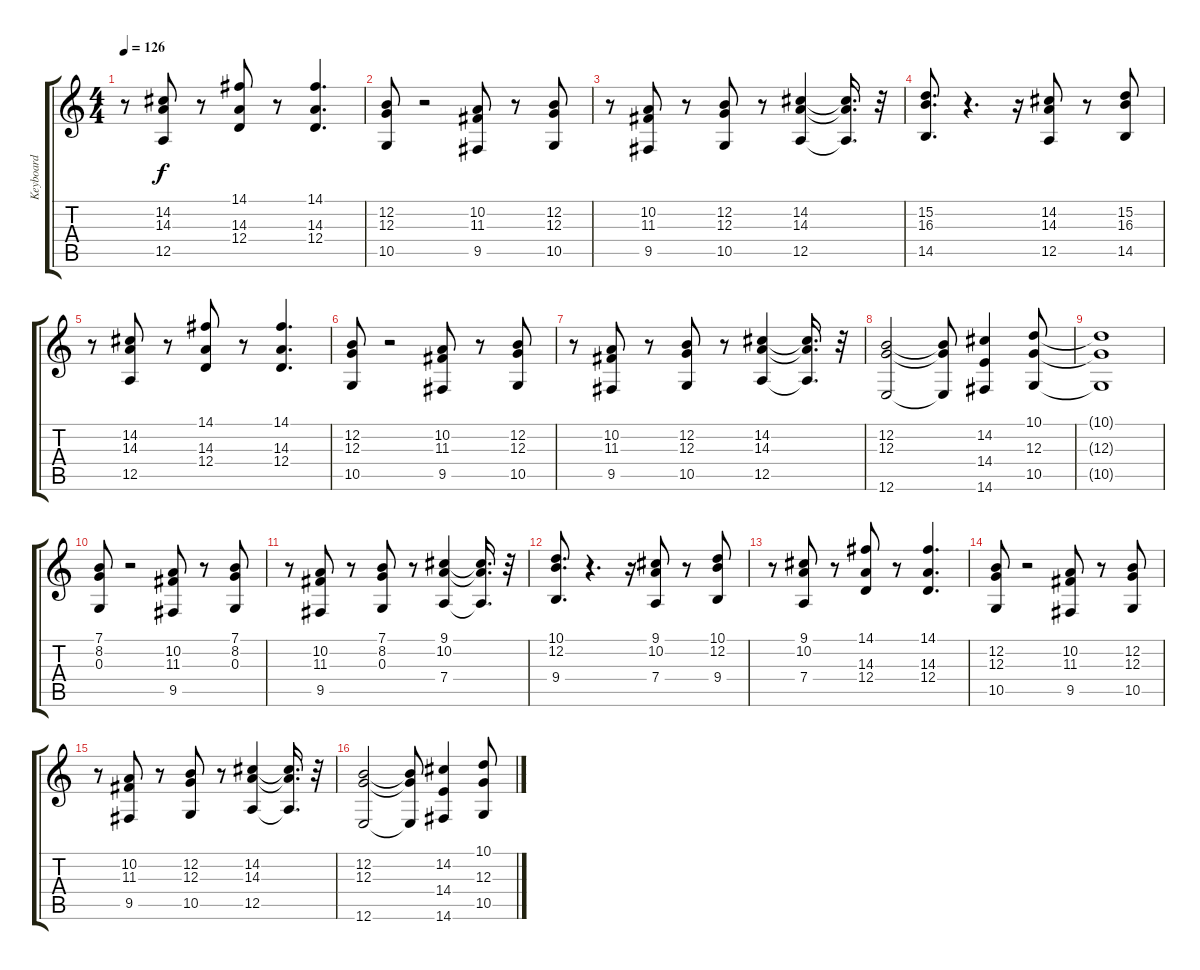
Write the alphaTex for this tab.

\track ("Keyboard" "Keyboard") {instrument lead2sawtooth}
\staff {score tabs}
\tuning (E4 B3 G3 D3 A2 E2) {hide}
\ts (4 4)
\tempo 126
\clef g2
\ks c
r.8{dy f} (14.2 14.3 12.5).8 r.8 (14.1 14.3 12.4).8 r.8 (14.1 14.3 12.4).4{d} |
(12.2 12.3 10.5).8 r.2 (10.2 11.3 9.5).8 r.8 (12.2 12.3 10.5).8 |
r.8 (10.2 11.3 9.5).8 r.8 (12.2 12.3 10.5).8 r.8 (14.2 14.3 12.5).4 (14.2{t} 14.3{t} 12.5{t}).16{d} r.32 |
(15.2 16.3 14.5).8{d} r.4{d} r.16 (14.2 14.3 12.5).8 r.8 (15.2 16.3 14.5).8 |
r.8 (14.2 14.3 12.5).8 r.8 (14.1 14.3 12.4).8 r.8 (14.1 14.3 12.4).4{d} |
(12.2 12.3 10.5).8 r.2 (10.2 11.3 9.5).8 r.8 (12.2 12.3 10.5).8 |
r.8 (10.2 11.3 9.5).8 r.8 (12.2 12.3 10.5).8 r.8 (14.2 14.3 12.5).4 (14.2{t} 14.3{t} 12.5{t}).16{d} r.32 |
(12.2 12.3 12.6).2 (12.2{t} 12.3{t} 12.6{t}).8 (14.2 14.4 14.6).4 (10.1 12.3 10.5).8 |
(10.1{t} 12.3{t} 10.5{t}).1 |
(7.1 8.2 0.3).8 r.2 (10.2 11.3 9.5).8 r.8 (7.1 8.2 0.3).8 |
r.8 (10.2 11.3 9.5).8 r.8 (7.1 8.2 0.3).8 r.8 (9.1 10.2 7.4).4 (9.1{t} 10.2{t} 7.4{t}).16{d} r.32 |
(10.1 12.2 9.4).8{d} r.4{d} r.16 (9.1 10.2 7.4).8 r.8 (10.1 12.2 9.4).8 |
r.8 (9.1 10.2 7.4).8 r.8 (14.1 14.3 12.4).8 r.8 (14.1 14.3 12.4).4{d} |
(12.2 12.3 10.5).8 r.2 (10.2 11.3 9.5).8 r.8 (12.2 12.3 10.5).8 |
r.8 (10.2 11.3 9.5).8 r.8 (12.2 12.3 10.5).8 r.8 (14.2 14.3 12.5).4 (14.2{t} 14.3{t} 12.5{t}).16{d} r.32 |
(12.2 12.3 12.6).2 (12.2{t} 12.3{t} 12.6{t}).8 (14.2 14.4 14.6).4 (10.1 12.3 10.5).8
